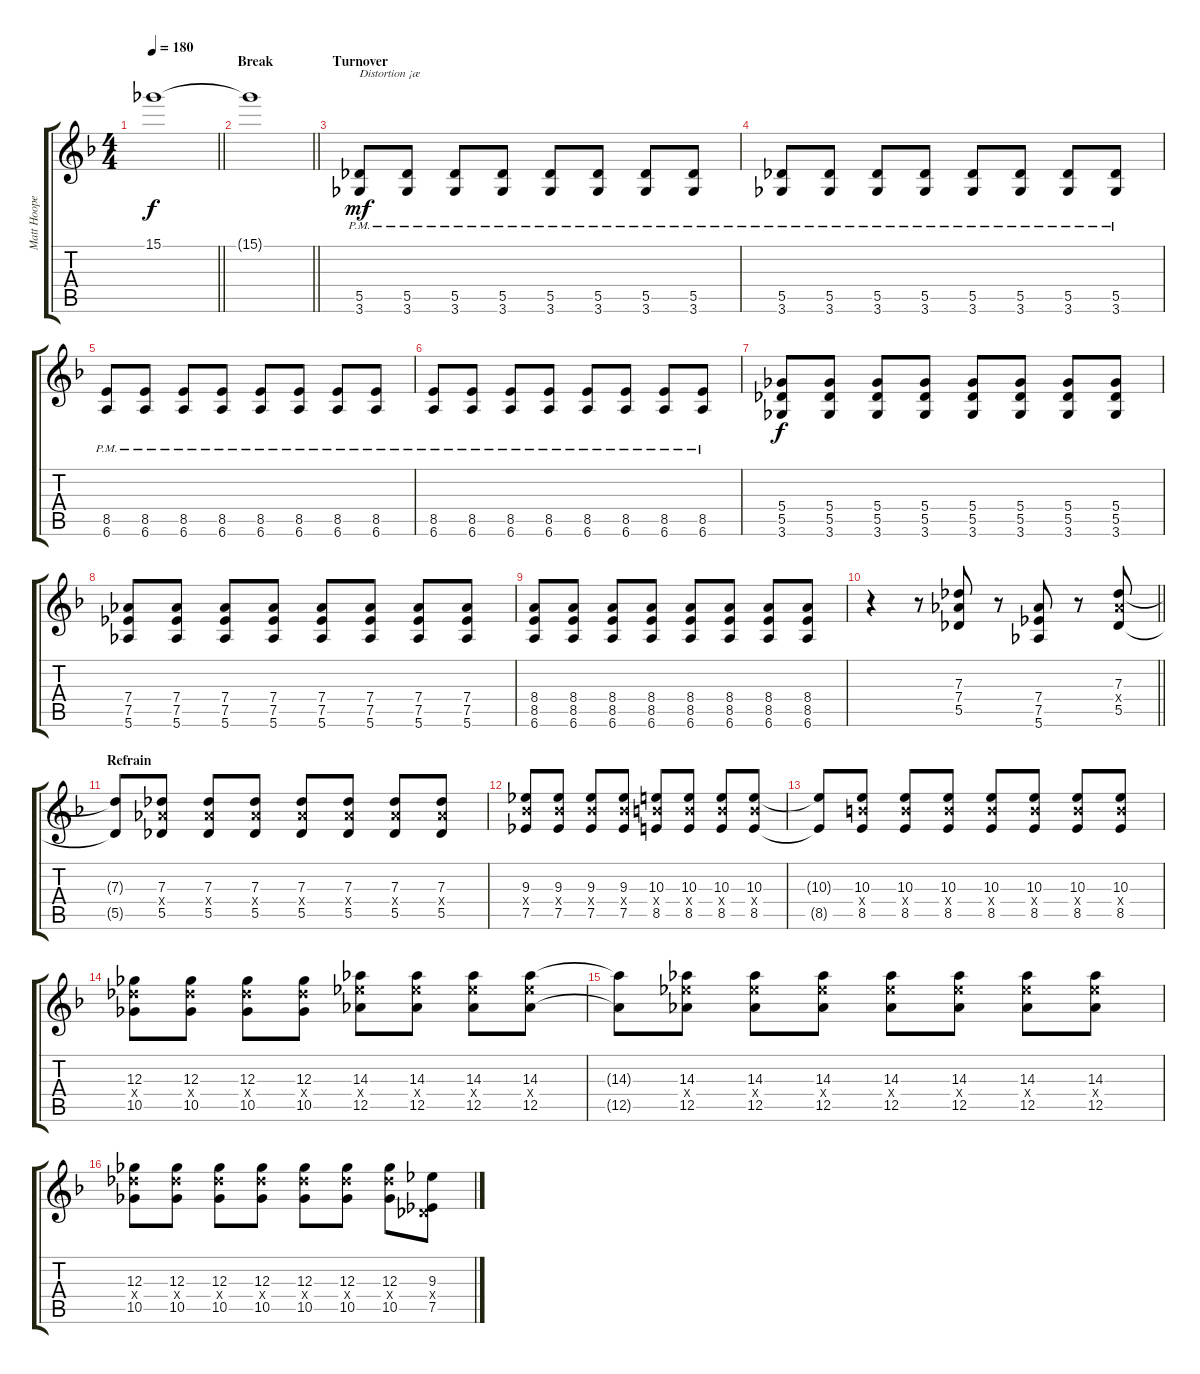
\track ("Matt Hoopes (Guitar)" "Matt Hoope") {instrument distortionguitar}
\staff {score tabs}
\tuning (Eb4 Bb3 Gb3 Db3 Ab2 Eb2) {hide}
\ts (4 4)
\tempo 180
\clef g2
\barLineRight lightlight
\ks dminor
15.1{t}.1{dy f} |
\section ("" "Break")
\barLineRight lightlight
15.1{t}.1 |
\section ("" "Turnover")
(5.5{pm} 3.6{pm}).8{txt "Distortion ¡æ" dy mf} (5.5{pm} 3.6{pm}).8 (5.5{pm} 3.6{pm}).8 (5.5{pm} 3.6{pm}).8 (5.5{pm} 3.6{pm}).8 (5.5{pm} 3.6{pm}).8 (5.5{pm} 3.6{pm}).8 (5.5{pm} 3.6{pm}).8 |
(5.5{pm} 3.6{pm}).8 (5.5{pm} 3.6{pm}).8 (5.5{pm} 3.6{pm}).8 (5.5{pm} 3.6{pm}).8 (5.5{pm} 3.6{pm}).8 (5.5{pm} 3.6{pm}).8 (5.5{pm} 3.6{pm}).8 (5.5{pm} 3.6{pm}).8 |
(8.5{pm} 6.6).8 (8.5{pm} 6.6).8 (8.5{pm} 6.6).8 (8.5{pm} 6.6).8 (8.5{pm} 6.6).8 (8.5{pm} 6.6).8 (8.5{pm} 6.6).8 (8.5{pm} 6.6).8 |
(8.5{pm} 6.6).8 (8.5{pm} 6.6).8 (8.5{pm} 6.6).8 (8.5{pm} 6.6).8 (8.5{pm} 6.6).8 (8.5{pm} 6.6).8 (8.5{pm} 6.6).8 (8.5{pm} 6.6).8 |
(5.4 5.5 3.6).8{dy f} (5.4 5.5 3.6).8 (5.4 5.5 3.6).8 (5.4 5.5 3.6).8 (5.4 5.5 3.6).8 (5.4 5.5 3.6).8 (5.4 5.5 3.6).8 (5.4 5.5 3.6).8 |
(7.4 7.5 5.6).8 (7.4 7.5 5.6).8 (7.4 7.5 5.6).8 (7.4 7.5 5.6).8 (7.4 7.5 5.6).8 (7.4 7.5 5.6).8 (7.4 7.5 5.6).8 (7.4 7.5 5.6).8 |
(8.4 8.5 6.6).8 (8.4 8.5 6.6).8 (8.4 8.5 6.6).8 (8.4 8.5 6.6).8 (8.4 8.5 6.6).8 (8.4 8.5 6.6).8 (8.4 8.5 6.6).8 (8.4 8.5 6.6).8 |
\barLineRight lightlight
r.4 r.8 (7.3 7.4 5.5).8 r.8 (7.4 7.5 5.6).8 r.8 (7.3 7.4{x} 5.5).8 |
\section ("" "Refrain")
(7.3{t} 5.5{t}).8 (7.3 7.4{x} 5.5).8 (7.3 7.4{x} 5.5).8 (7.3 7.4{x} 5.5).8 (7.3 7.4{x} 5.5).8 (7.3 7.4{x} 5.5).8 (7.3 7.4{x} 5.5).8 (7.3 7.4{x} 5.5).8 |
(9.3 9.4{x} 7.5).8 (9.3 9.4{x} 7.5).8 (9.3 9.4{x} 7.5).8 (9.3 9.4{x} 7.5).8 (10.3 10.4{x} 8.5).8 (10.3 10.4{x} 8.5).8 (10.3 10.4{x} 8.5).8 (10.3 10.4{x} 8.5).8 |
(10.3{t} 8.5{t}).8 (10.3 10.4{x} 8.5).8 (10.3 10.4{x} 8.5).8 (10.3 10.4{x} 8.5).8 (10.3 10.4{x} 8.5).8 (10.3 10.4{x} 8.5).8 (10.3 10.4{x} 8.5).8 (10.3 10.4{x} 8.5).8 |
(12.3 12.4{x} 10.5).8 (12.3 12.4{x} 10.5).8 (12.3 12.4{x} 10.5).8 (12.3 12.4{x} 10.5).8 (14.3 14.4{x} 12.5).8 (14.3 14.4{x} 12.5).8 (14.3 14.4{x} 12.5).8 (14.3 14.4{x} 12.5).8 |
(14.3{t} 12.5{t}).8 (14.3 14.4{x} 12.5).8 (14.3 14.4{x} 12.5).8 (14.3 14.4{x} 12.5).8 (14.3 14.4{x} 12.5).8 (14.3 14.4{x} 12.5).8 (14.3 14.4{x} 12.5).8 (14.3 14.4{x} 12.5).8 |
(12.3 12.4{x} 10.5).8 (12.3 12.4{x} 10.5).8 (12.3 12.4{x} 10.5).8 (12.3 12.4{x} 10.5).8 (12.3 12.4{x} 10.5).8 (12.3 12.4{x} 10.5).8 (12.3 12.4{x} 10.5).8 (9.3 0.4{x} 7.5).8
